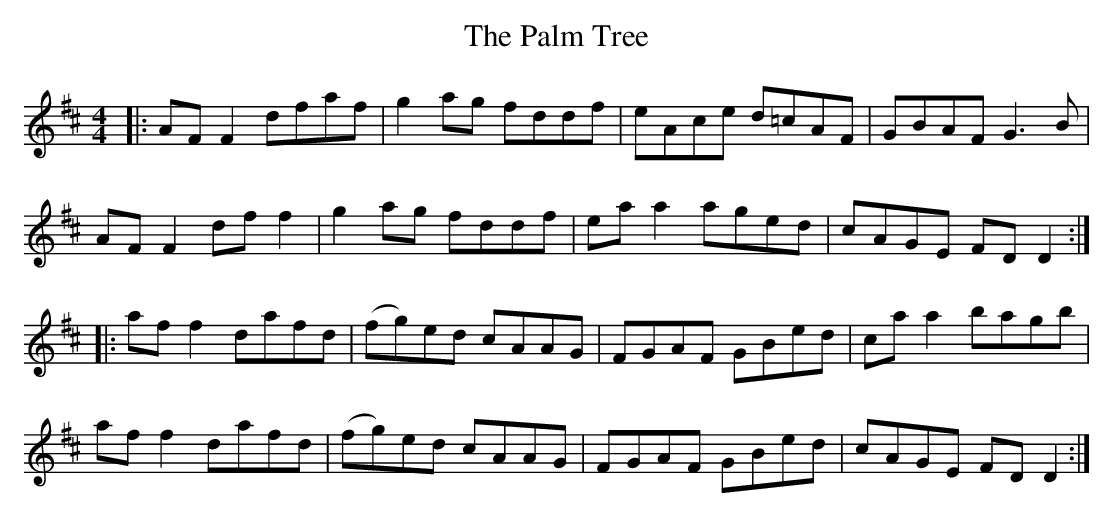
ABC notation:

X:1
T: The Palm Tree
M: 4/4
L: 1/8
K: Dmaj
|:AF F2 dfaf|g2ag fddf|eAce d=cAF|GBAF G3B|
AF F2 df f2|g2ag fddf|ea a2 aged|cAGE FDD2:|
|:af f2 dafd|(fg)ed cAAG|FGAF GBed|ca a2 bagb|
af f2 dafd|(fg)ed cAAG|FGAF GBed|cAGE FDD2:|
